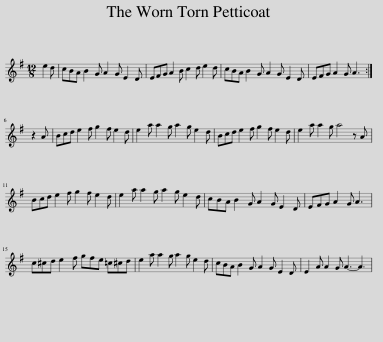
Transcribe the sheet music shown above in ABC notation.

X:1
L:1/8
M:12/8
I:linebreak $
K:G
V:1 treble
V:1
 e2 d | cBA B2 G A2 G E2 D | EFG A2 B c2 d e2 d | cBA B2 G A2 G E2 D | EFG A2 G A3 :|$ %5
 z2 A | Bcd e2 f g2 f e2 d | e2 a a2 g a2 g e2 d | Bcd e2 f g2 f e2 d | e2 a a2 g a4 z A |$ %10
 Bcd e2 f g2 f e2 d | e2 a a2 g a2 g e2 d | cBA B2 G A2 G E2 D | EFG A2 G A3 |$ c^cd e2 f gfe =c^cd | %15
 e2 a a2 g a2 g e2 d | cBA B2 G A2 G E2 D | E2 A A2 G A3- A3 | %18
